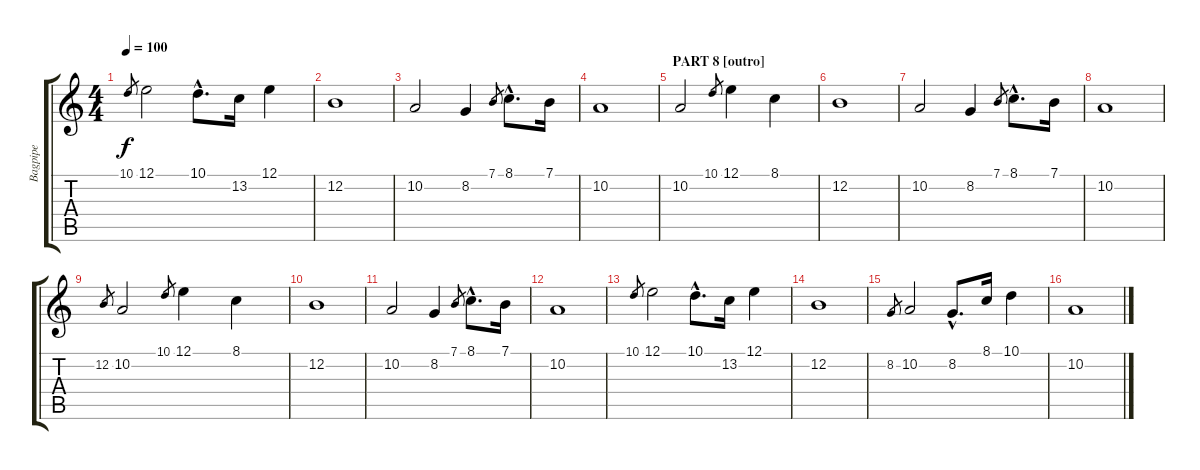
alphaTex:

\track ("Bagpipe" "Bagpipe") {instrument bagpipe}
\staff {score tabs}
\tuning (E4 B3 G3 D3 A2 E2) {hide}
\ts (4 4)
\tempo 100
\clef g2
\ks c
10.1.8{gr dy f} 12.1.2 10.1{hac}.8{d} 13.2.16 12.1.4 |
12.2.1 |
10.2.2 8.2.4 7.1.8{gr} 8.1{hac}.8{d} 7.1.16 |
10.2.1 |
\section ("" "PART 8 [outro]")
10.2.2 10.1.8{gr} 12.1.4 8.1.4 |
12.2.1 |
10.2.2 8.2.4 7.1.8{gr} 8.1{hac}.8{d} 7.1.16 |
10.2.1 |
12.2.8{gr} 10.2.2 10.1.8{gr} 12.1.4 8.1.4 |
12.2.1 |
10.2.2 8.2.4 7.1.8{gr} 8.1{hac}.8{d} 7.1.16 |
10.2.1 |
10.1.8{gr} 12.1.2 10.1{hac}.8{d} 13.2.16 12.1.4 |
12.2.1 |
8.2.8{gr} 10.2.2 8.2{hac}.8{d} 8.1.16 10.1.4 |
10.2.1
